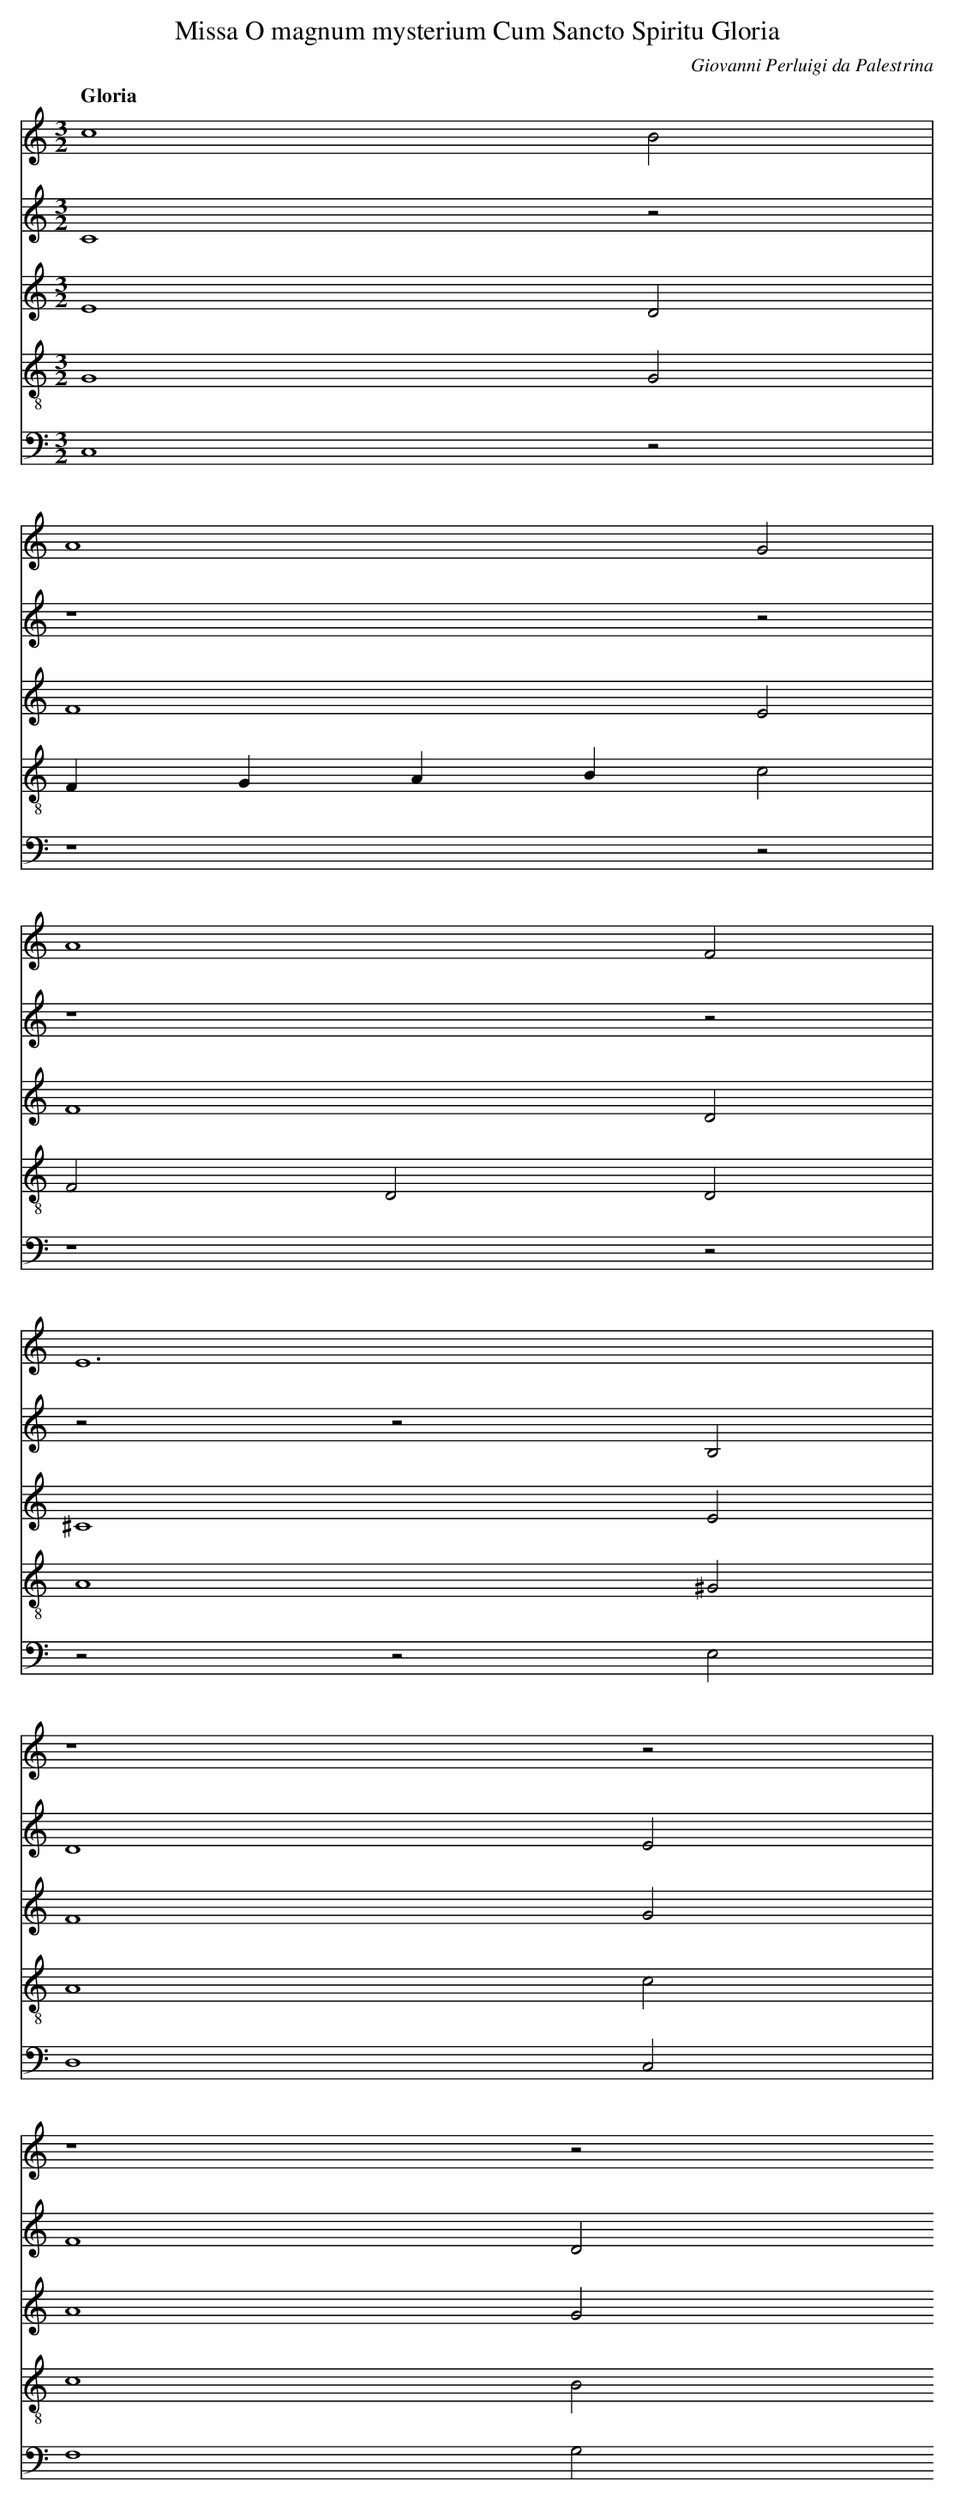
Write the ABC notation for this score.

X:1
T: Missa O magnum mysterium Cum Sancto Spiritu Gloria
C: Giovanni Perluigi da Palestrina
L: 1/4
M: 3/2
Q: "Gloria"
V: 1 clef=treble
V: 2 clef=treble
V: 3 clef=treble
V: 4 clef=treble-8
V: 5 clef=bass
K: C
[V:1] c4B2 |
[V:2] C4z2 |
[V:3] E4D2 |
[V:4] G4G2 |
[V:5] C,4z2 |
[V:1] A4G2 |
[V:2] z4z2 |
[V:3] F4E2 |
[V:4] FGABc2 |
[V:5] z4z2 |
[V:1] A4F2 |
[V:2] z4z2 |
[V:3] F4D2 |
[V:4] F2D2D2 |
[V:5] z4z2 |
[V:1] E6 |
[V:2] z2z2B,2 |
[V:3] ^C4E2 |
[V:4] A4^G2 |
[V:5] z2z2E,2 |
[V:1] z4z2 |
[V:2] D4E2 |
[V:3] F4G2 |
[V:4] A4c2 |
[V:5] D,4C,2 |
[V:1] z4z2
[V:2] F4D2
[V:3] A4G2
[V:4] c4B2
[V:5] F,4G,2
